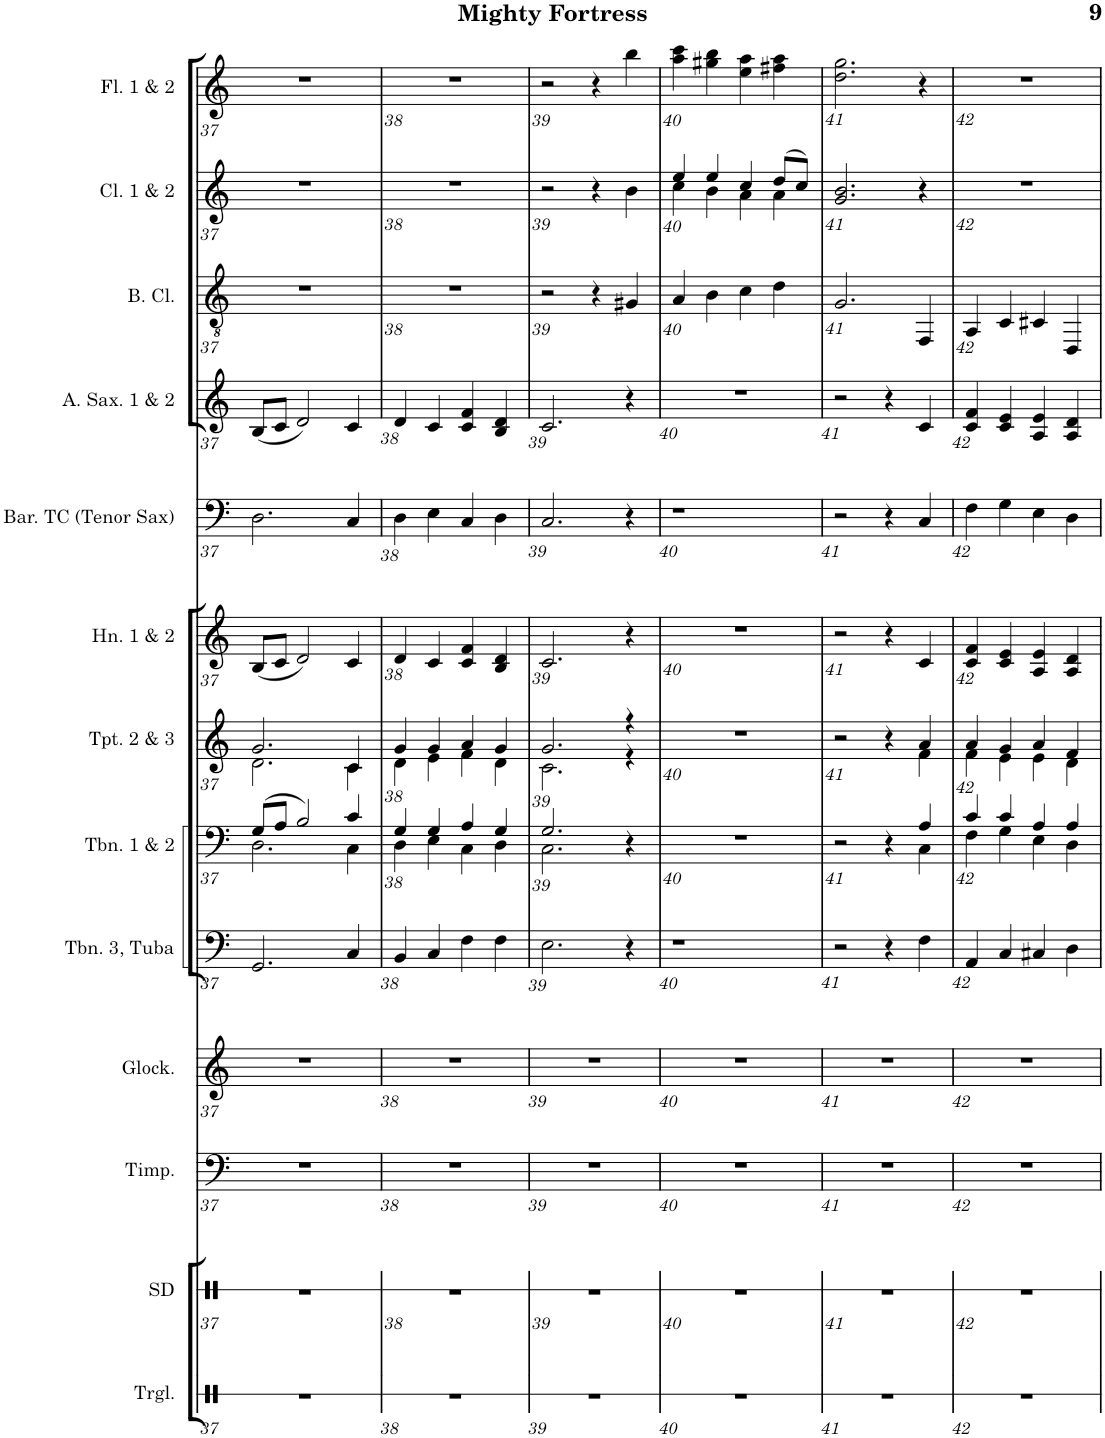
**kern	**kern	**kern	**kern	**kern	**kern	**kern	**kern	**kern	**kern	**kern	**kern	**kern
*part13	*part12	*part11	*part10	*part9	*part8	*part7	*part6	*part5	*part4	*part3	*part2	*part1
*staff13	*staff12	*staff11	*staff10	*staff9	*staff8	*staff7	*staff6	*staff5	*staff4	*staff3	*staff2	*staff1
*I"Aux Percussion	*I"Snare Drum	*I"Timpani	*I"Chimes	*I"Trombone 3, Tuba	*I"Trombone 1 &amp; 2	*I"Trumpet 2 &amp; 3	*I"Horn 1 &amp; 2	*I"Baritone TC (Tenor Sax)	*I"Alto Saxophone 1 &amp; 2	*I"Bass Clarinet	*I"Clarinet 1 &amp; 2	*I"Flute 1 &amp; 2
*I'Aux Perc	*I'SD	*I'Timp.	*I'Cme.	*I'Tbn. 3, Tuba	*I'Tbn. 1 &amp; 2	*I'Tpt. 2 &amp; 3	*I'Hn. 1 &amp; 2	*I'Bar. TC (Tenor Sax)	*I'A. Sax. 1 &amp; 2	*I'B. Cl.	*I'Cl. 1 &amp; 2	*I'Fl. 1 &amp; 2
!!LO:PB:g=z
*clefX	*clefX	*clefF4	*clefG2	*clefF4	*clefF4	*clefG2	*clefG2	*clefF4	*clefG2	*clefGv2	*clefG2	*clefG2
*	*	*	*	*	*	*Trd1c2	*Trd4c7	*Trd4c7	*Trd5c9	*Trd8c14	*Trd1c2	*
*k[]	*k[]	*k[]	*k[]	*k[]	*k[]	*k[]	*k[]	*k[]	*k[]	*k[]	*k[]	*k[]
*M4/4	*M4/4	*M4/4	*M4/4	*M4/4	*M4/4	*M4/4	*M4/4	*M4/4	*M4/4	*M4/4	*M4/4	*M4/4
=37	=37	=37	=37	=37	=37	=37	=37	=37	=37	=37	=37	=37
*	*	*	*	*	*^	*^	*	*	*	*	*	*
1r	1r	1r	1r	2.GG/	2.D\	(>8G/L	2.g/	2.d\	(8B/L	2.D\	(8B/L	1r	1r	1r
.	.	.	.	.	.	8A/J	.	.	8c/J	.	8c/J	.	.	.
.	.	.	.	.	.	2B/)	.	.	2d/)	.	2d/)	.	.	.
.	.	.	.	4C/	4C\	4c/	4c/	4c\	4c/	4C/	4c/	.	.	.
=38	=38	=38	=38	=38	=38	=38	=38	=38	=38	=38	=38	=38	=38	=38
1r	1r	1r	1r	4BB/	4D\	4G/	4g/	4d\	4d/	4D\	4d/	1r	1r	1r
.	.	.	.	4C/	4E\	4G/	4g/	4e\	4c/	4E\	4c/	.	.	.
.	.	.	.	4F\	4C\	4A/	4a/	4f\	4c/ 4f/	4C/	4c/ 4f/	.	.	.
.	.	.	.	4F\	4D\	4G/	4g/	4d\	4B/ 4d/	4D\	4B/ 4d/	.	.	.
=39	=39	=39	=39	=39	=39	=39	=39	=39	=39	=39	=39	=39	=39	=39
1r	1r	1r	1r	2.E\	2.C\	2.G/	2.g/	2.c\	2.c/	2.C/	2.c/	2r	2r	2r
.	.	.	.	.	.	.	.	.	.	.	.	4r	4r	4r
.	.	.	.	4r	4r	4ryy	4r	4r	4r	4r	4r	4G#X/	4b\	4bb\
*	*	*	*	*	*v	*v	*	*	*	*	*	*	*	*
*	*	*	*	*	*	*v	*v	*	*	*	*	*	*
=40	=40	=40	=40	=40	=40	=40	=40	=40	=40	=40	=40	=40
*	*	*	*	*	*	*	*	*	*	*	*^	*
1r	1r	1r	1r	1r	1r	1r	1r	1r	1r	4A/	4ee/	4cc\	4aa\ 4ccc\
.	.	.	.	.	.	.	.	.	.	4B\	4ee/	4b\	4gg#X\ 4bb\
.	.	.	.	.	.	.	.	.	.	4c\	4cc/	4a\	4ee\ 4aa\
.	.	.	.	.	.	.	.	.	.	4d\	(8dd/L	4a\	4ff#X\ 4aa\
.	.	.	.	.	.	.	.	.	.	.	8cc/J)	.	.
*	*	*	*	*	*	*	*	*	*	*	*v	*v	*
=41	=41	=41	=41	=41	=41	=41	=41	=41	=41	=41	=41	=41
*	*	*	*	*	*^	*^	*	*	*	*	*	*
1r	1r	1r	1r	2r	2r	2.ryy	2r	2.ryy	2r	2r	2r	2.G/	2.g/ 2.b/	2.dd\ 2.gg\
.	.	.	.	4r	4r	.	4r	.	4r	4r	4r	.	.	.
.	.	.	.	4F\	4C\	4A/	4a/	4f\	4c/	4C/	4c/	4FF/	4r	4r
=42	=42	=42	=42	=42	=42	=42	=42	=42	=42	=42	=42	=42	=42	=42
1r	1r	1r	1r	4AA/	4F\	4c/	4a/	4f\	4c/ 4f/	4F\	4c/ 4f/	4AA/	1r	1r
.	.	.	.	4C/	4G\	4c/	4g/	4e\	4c/ 4e/	4G\	4c/ 4e/	4C/	.	.
.	.	.	.	4C#X/	4E\	4A/	4a/	4e\	4A/ 4e/	4E\	4A/ 4e/	4C#X/	.	.
.	.	.	.	4D\	4D\	4A/	4f/	4d\	4A/ 4d/	4D\	4A/ 4d/	4DD/	.	.
*	*	*	*	*	*v	*v	*	*	*	*	*	*	*	*
*	*	*	*	*	*	*v	*v	*	*	*	*	*	*
=	=	=	=	=	=	=	=	=	=	=	=	=
*-	*-	*-	*-	*-	*-	*-	*-	*-	*-	*-	*-	*-
